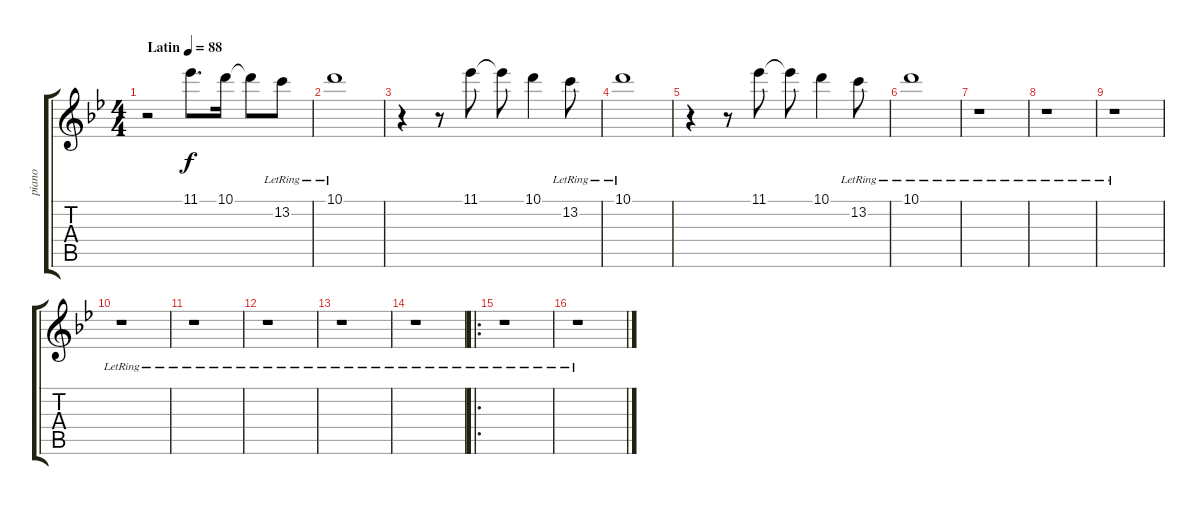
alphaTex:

\track (" piano" " piano") {instrument acousticguitarsteel}
\staff {score tabs}
\tuning (E4 B3 G3 D3 A2 E2) {hide}
\ts (4 4)
\tempo (88 "Latin")
\clef g2
\ks bb
r.2{dy f instrument acousticguitarsteel} 11.1.8{d volume 16 instrument electricgrandpiano} 10.1.16 10.1{t}.8 13.2{lr}.8 |
10.1{lr}.1 |
r.4 r.8 11.1.8 11.1{t}.8 10.1.4 13.2{lr}.8 |
10.1{lr}.1 |
r.4 r.8 11.1.8 11.1{t}.8 10.1.4 13.2{lr}.8 |
10.1{lr}.1 |
r.1 |
r.1 |
r.1 |
r.1 |
r.1 |
r.1 |
r.1 |
r.1 |
\ro
r.1 |
r.1
